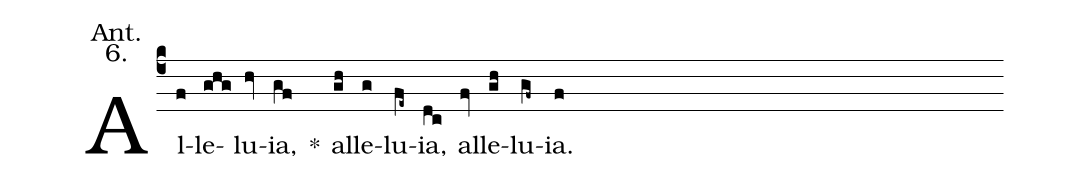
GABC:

annotation: Ant.;
annotation: 6.;
%%
(c4) Al(f)le(ghg)lu(hv)ia,(gf) <sp>*</sp>() al(gh)le(g)lu(fe~)ia,(dc) al(fv)le(gh)lu(gf~)ia.(f)
